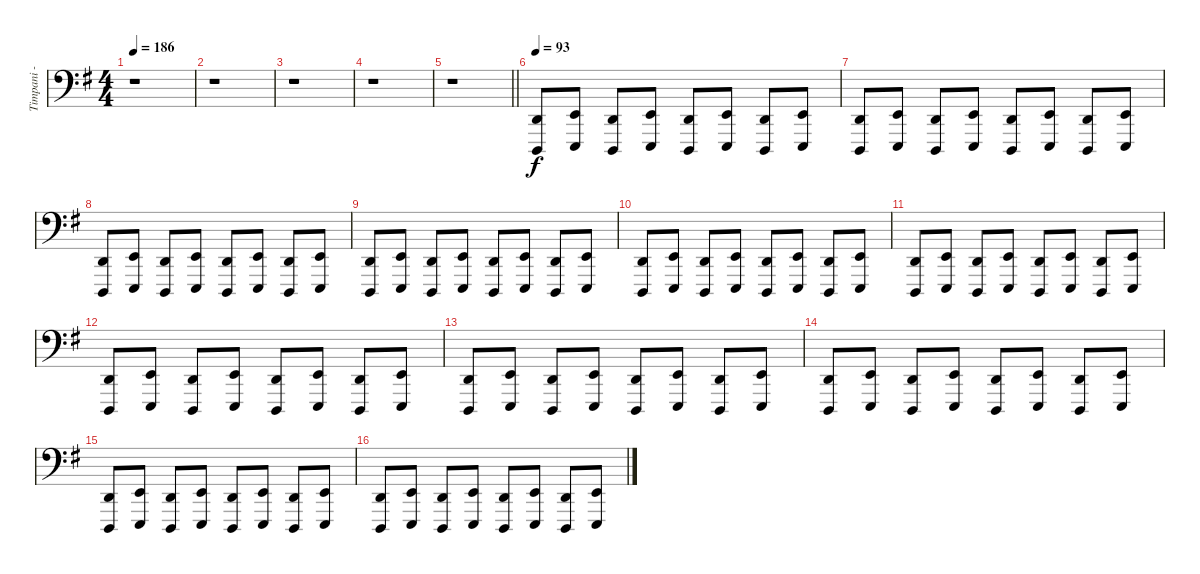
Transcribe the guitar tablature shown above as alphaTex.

\track ("Timpani - Ed Warby" "Timpani - ") {instrument cello}
\staff {score}
\tuning (G2 D2 A1 E1 B0) {hide}
\ts (4 4)
\tempo 186
\clef f4
\ks eminor
r.1{dy f} |
r.1 |
r.1 |
r.1 |
\barLineRight lightlight
r.1 |
\tempo 93
(0.2 3.5).8 (2.2 0.4).8 (0.2 3.5).8 (2.2 0.4).8 (0.2 3.5).8 (2.2 0.4).8 (0.2 3.5).8 (2.2 0.4).8 |
(0.2 3.5).8 (2.2 0.4).8 (0.2 3.5).8 (2.2 0.4).8 (0.2 3.5).8 (2.2 0.4).8 (0.2 3.5).8 (2.2 0.4).8 |
(0.2 3.5).8 (2.2 0.4).8 (0.2 3.5).8 (2.2 0.4).8 (0.2 3.5).8 (2.2 0.4).8 (0.2 3.5).8 (2.2 0.4).8 |
(0.2 3.5).8 (2.2 0.4).8 (0.2 3.5).8 (2.2 0.4).8 (0.2 3.5).8 (2.2 0.4).8 (0.2 3.5).8 (2.2 0.4).8 |
(0.2 3.5).8 (2.2 0.4).8 (0.2 3.5).8 (2.2 0.4).8 (0.2 3.5).8 (2.2 0.4).8 (0.2 3.5).8 (2.2 0.4).8 |
(0.2 3.5).8 (2.2 0.4).8 (0.2 3.5).8 (2.2 0.4).8 (0.2 3.5).8 (2.2 0.4).8 (0.2 3.5).8 (2.2 0.4).8 |
(0.2 3.5).8 (2.2 0.4).8 (0.2 3.5).8 (2.2 0.4).8 (0.2 3.5).8 (2.2 0.4).8 (0.2 3.5).8 (2.2 0.4).8 |
(0.2 3.5).8 (2.2 0.4).8 (0.2 3.5).8 (2.2 0.4).8 (0.2 3.5).8 (2.2 0.4).8 (0.2 3.5).8 (2.2 0.4).8 |
(0.2 3.5).8 (2.2 0.4).8 (0.2 3.5).8 (2.2 0.4).8 (0.2 3.5).8 (2.2 0.4).8 (0.2 3.5).8 (2.2 0.4).8 |
(0.2 3.5).8 (2.2 0.4).8 (0.2 3.5).8 (2.2 0.4).8 (0.2 3.5).8 (2.2 0.4).8 (0.2 3.5).8 (2.2 0.4).8 |
(0.2 3.5).8 (2.2 0.4).8 (0.2 3.5).8 (2.2 0.4).8 (0.2 3.5).8 (2.2 0.4).8 (0.2 3.5).8 (2.2 0.4).8
